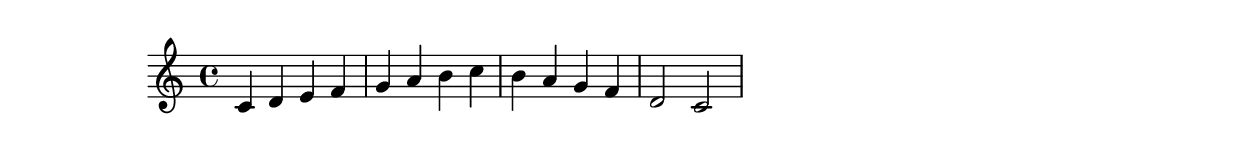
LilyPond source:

\relative c' {
  c4 d4 e4 f4 | 
  g4 a4 b4 c4 | 
  b4 a4 g4 f4 | 
  d2 c2 
}